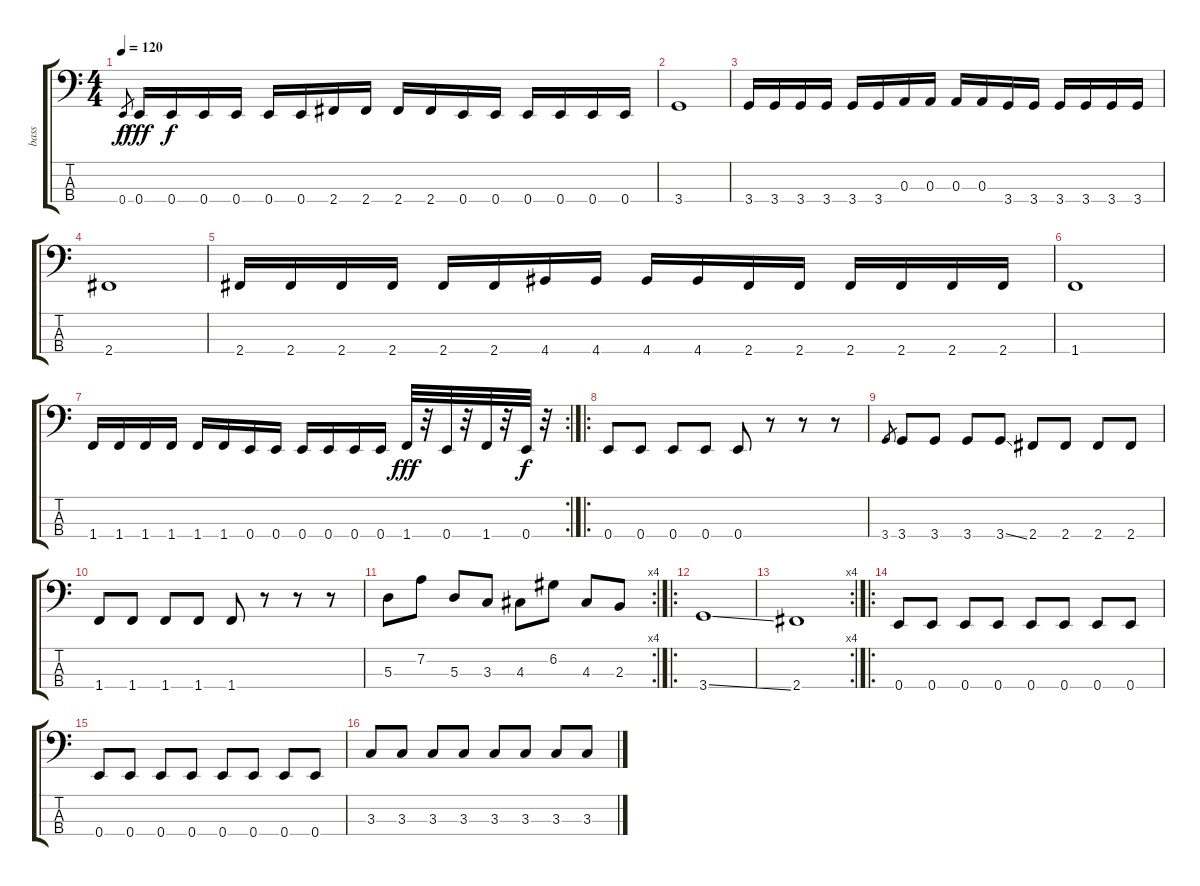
\track ("bass" "bass") {instrument electricbassfinger}
\staff {score tabs}
\tuning (G2 D2 A1 E1) {hide}
\ts (4 4)
\tempo 120
\clef f4
\ks c
0.4.8{gr dy f} 0.4.16{dy fff} 0.4.16{dy f} 0.4.16 0.4.16 0.4.16 0.4.16 2.4.16 2.4.16 2.4.16 2.4.16 0.4.16 0.4.16 0.4.16 0.4.16 0.4.16 0.4.16 |
3.4.1 |
3.4.16 3.4.16 3.4.16 3.4.16 3.4.16 3.4.16 0.3.16 0.3.16 0.3.16 0.3.16 3.4.16 3.4.16 3.4.16 3.4.16 3.4.16 3.4.16 |
2.4.1 |
2.4.16 2.4.16 2.4.16 2.4.16 2.4.16 2.4.16 4.4.16 4.4.16 4.4.16 4.4.16 2.4.16 2.4.16 2.4.16 2.4.16 2.4.16 2.4.16 |
1.4.1 |
\rc 2
1.4.16 1.4.16 1.4.16 1.4.16 1.4.16 1.4.16 0.4.16 0.4.16 0.4.16 0.4.16 0.4.16 0.4.16 1.4.32{dy fff} r.32 0.4.32 r.32 1.4.32 r.32 0.4.32{dy f} r.32 |
\ro
0.4.8 0.4.8 0.4.8 0.4.8 0.4.8 r.8 r.8 r.8 |
3.4.8{gr} 3.4.8 3.4.8 3.4.8 3.4{ss}.8 2.4.8 2.4.8 2.4.8 2.4.8 |
1.4.8 1.4.8 1.4.8 1.4.8 1.4.8 r.8 r.8 r.8 |
\rc 4
5.3.8 7.2.8 5.3.8 3.3.8 4.3.8 6.2.8 4.3.8 2.3.8 |
\ro
3.4{ss}.1 |
\rc 4
2.4.1 |
\ro
0.4.8 0.4.8 0.4.8 0.4.8 0.4.8 0.4.8 0.4.8 0.4.8 |
0.4.8 0.4.8 0.4.8 0.4.8 0.4.8 0.4.8 0.4.8 0.4.8 |
3.3.8 3.3.8 3.3.8 3.3.8 3.3.8 3.3.8 3.3.8 3.3.8
